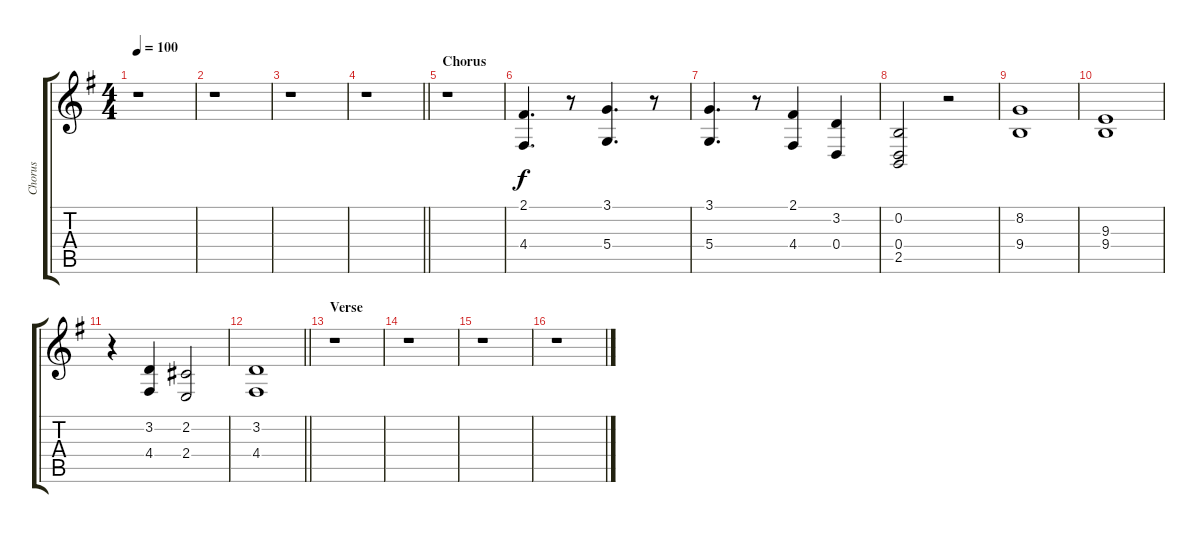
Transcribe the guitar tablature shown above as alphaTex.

\track ("Chorus" "Chorus") {instrument lead6voice}
\staff {score tabs}
\tuning (E4 B3 G3 D3 A2 E2) {hide}
\ts (4 4)
\tempo 100
\clef g2
\ks g
r.1{dy f} |
r.1 |
r.1 |
\barLineRight lightlight
r.1 |
\section ("" "Chorus")
r.1 |
(2.1 4.4).4{d} r.8 (3.1 5.4).4{d} r.8 |
(3.1 5.4).4{d} r.8 (2.1 4.4).4 (3.2 0.4).4 |
(0.2 0.4 2.5).2 r.2 |
(8.2 9.4).1 |
(9.3 9.4).1 |
r.4 (3.2 4.4).4 (2.2 2.4).2 |
\barLineRight lightlight
(3.2 4.4).1 |
\section ("" "Verse")
r.1 |
r.1 |
r.1 |
r.1
